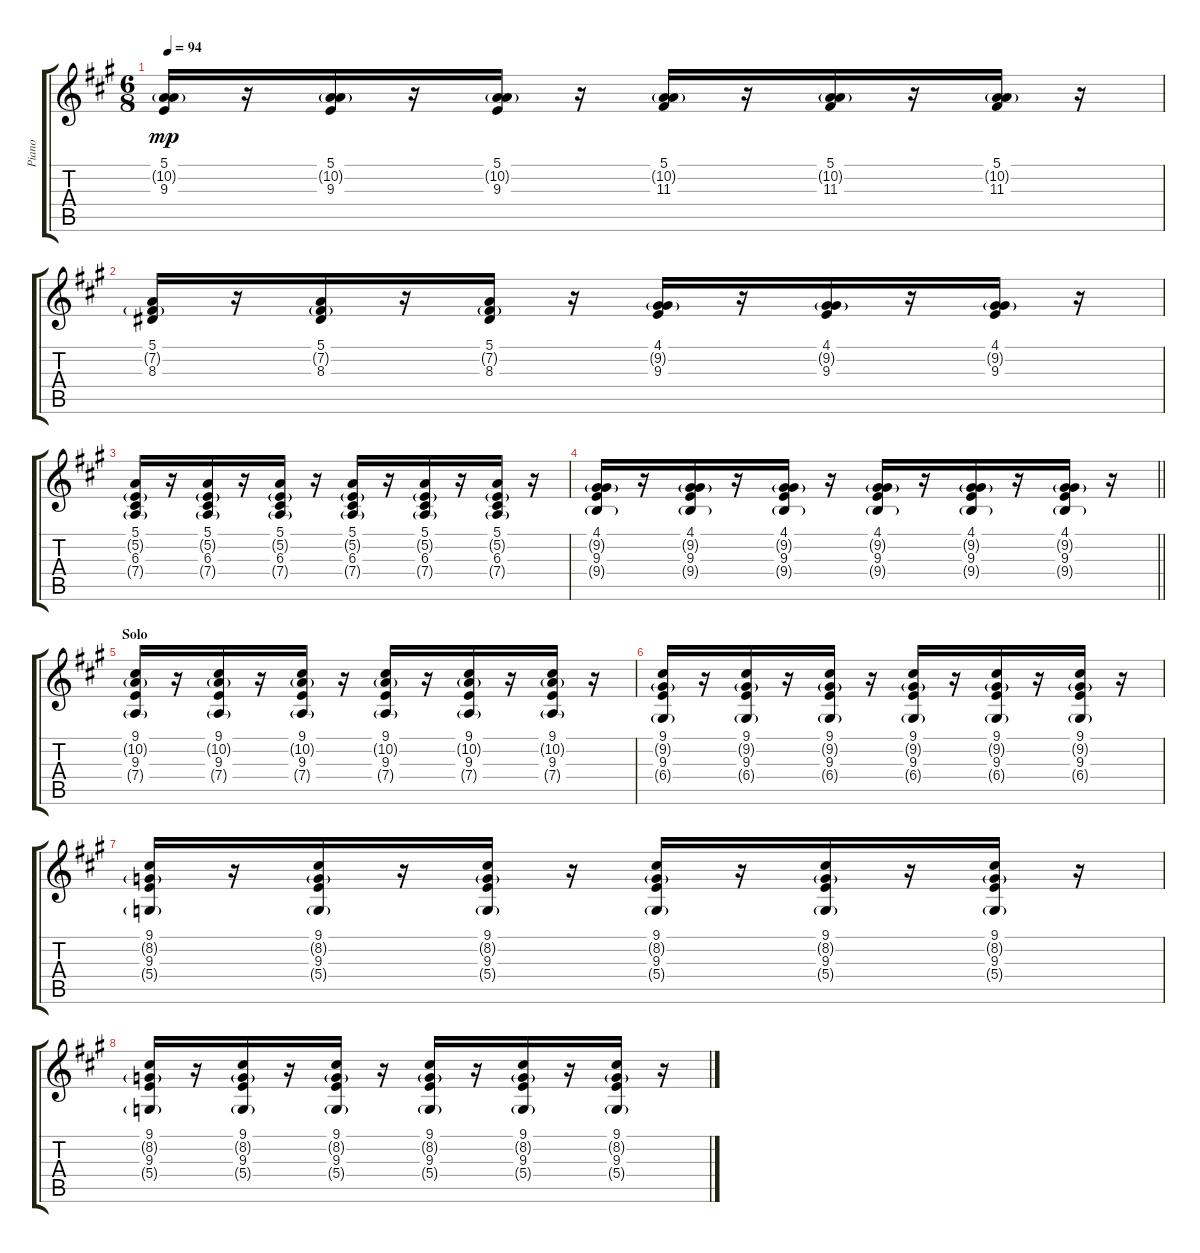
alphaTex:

\track ("Piano" "Piano") {instrument brightacousticpiano}
\staff {score tabs}
\tuning (E4 B3 G3 D3 A2 E2) {hide}
\ts (6 8)
\tempo 94
\clef g2
\ks a
(5.1 10.2{g} 9.3).16{dy mp} r.16 (5.1 10.2{g} 9.3).16 r.16 (5.1 10.2{g} 9.3).16 r.16 (5.1 10.2{g} 11.3).16 r.16 (5.1 10.2{g} 11.3).16 r.16 (5.1 10.2{g} 11.3).16 r.16 |
(5.1 7.2{g} 8.3).16 r.16 (5.1 7.2{g} 8.3).16 r.16 (5.1 7.2{g} 8.3).16 r.16 (4.1 9.2{g} 9.3).16 r.16 (4.1 9.2{g} 9.3).16 r.16 (4.1 9.2{g} 9.3).16 r.16 |
(5.1 5.2{g} 6.3 7.4{g}).16 r.16 (5.1 5.2{g} 6.3 7.4{g}).16 r.16 (5.1 5.2{g} 6.3 7.4{g}).16 r.16 (5.1 5.2{g} 6.3 7.4{g}).16 r.16 (5.1 5.2{g} 6.3 7.4{g}).16 r.16 (5.1 5.2{g} 6.3 7.4{g}).16 r.16 |
\barLineRight lightlight
(4.1 9.2{g} 9.3 9.4{g}).16 r.16 (4.1 9.2{g} 9.3 9.4{g}).16 r.16 (4.1 9.2{g} 9.3 9.4{g}).16 r.16 (4.1 9.2{g} 9.3 9.4{g}).16 r.16 (4.1 9.2{g} 9.3 9.4{g}).16 r.16 (4.1 9.2{g} 9.3 9.4{g}).16 r.16 |
\section ("" "Solo")
(9.1 10.2{g} 9.3 7.4{g}).16 r.16 (9.1 10.2{g} 9.3 7.4{g}).16 r.16 (9.1 10.2{g} 9.3 7.4{g}).16 r.16 (9.1 10.2{g} 9.3 7.4{g}).16 r.16 (9.1 10.2{g} 9.3 7.4{g}).16 r.16 (9.1 10.2{g} 9.3 7.4{g}).16 r.16 |
(9.1 9.2{g} 9.3 6.4{g}).16 r.16 (9.1 9.2{g} 9.3 6.4{g}).16 r.16 (9.1 9.2{g} 9.3 6.4{g}).16 r.16 (9.1 9.2{g} 9.3 6.4{g}).16 r.16 (9.1 9.2{g} 9.3 6.4{g}).16 r.16 (9.1 9.2{g} 9.3 6.4{g}).16 r.16 |
(9.1 8.2{g} 9.3 5.4{g}).16 r.16 (9.1 8.2{g} 9.3 5.4{g}).16 r.16 (9.1 8.2{g} 9.3 5.4{g}).16 r.16 (9.1 8.2{g} 9.3 5.4{g}).16 r.16 (9.1 8.2{g} 9.3 5.4{g}).16 r.16 (9.1 8.2{g} 9.3 5.4{g}).16 r.16 |
(9.1 8.2{g} 9.3 5.4{g}).16 r.16 (9.1 8.2{g} 9.3 5.4{g}).16 r.16 (9.1 8.2{g} 9.3 5.4{g}).16 r.16 (9.1 8.2{g} 9.3 5.4{g}).16 r.16 (9.1 8.2{g} 9.3 5.4{g}).16 r.16 (9.1 8.2{g} 9.3 5.4{g}).16 r.16
